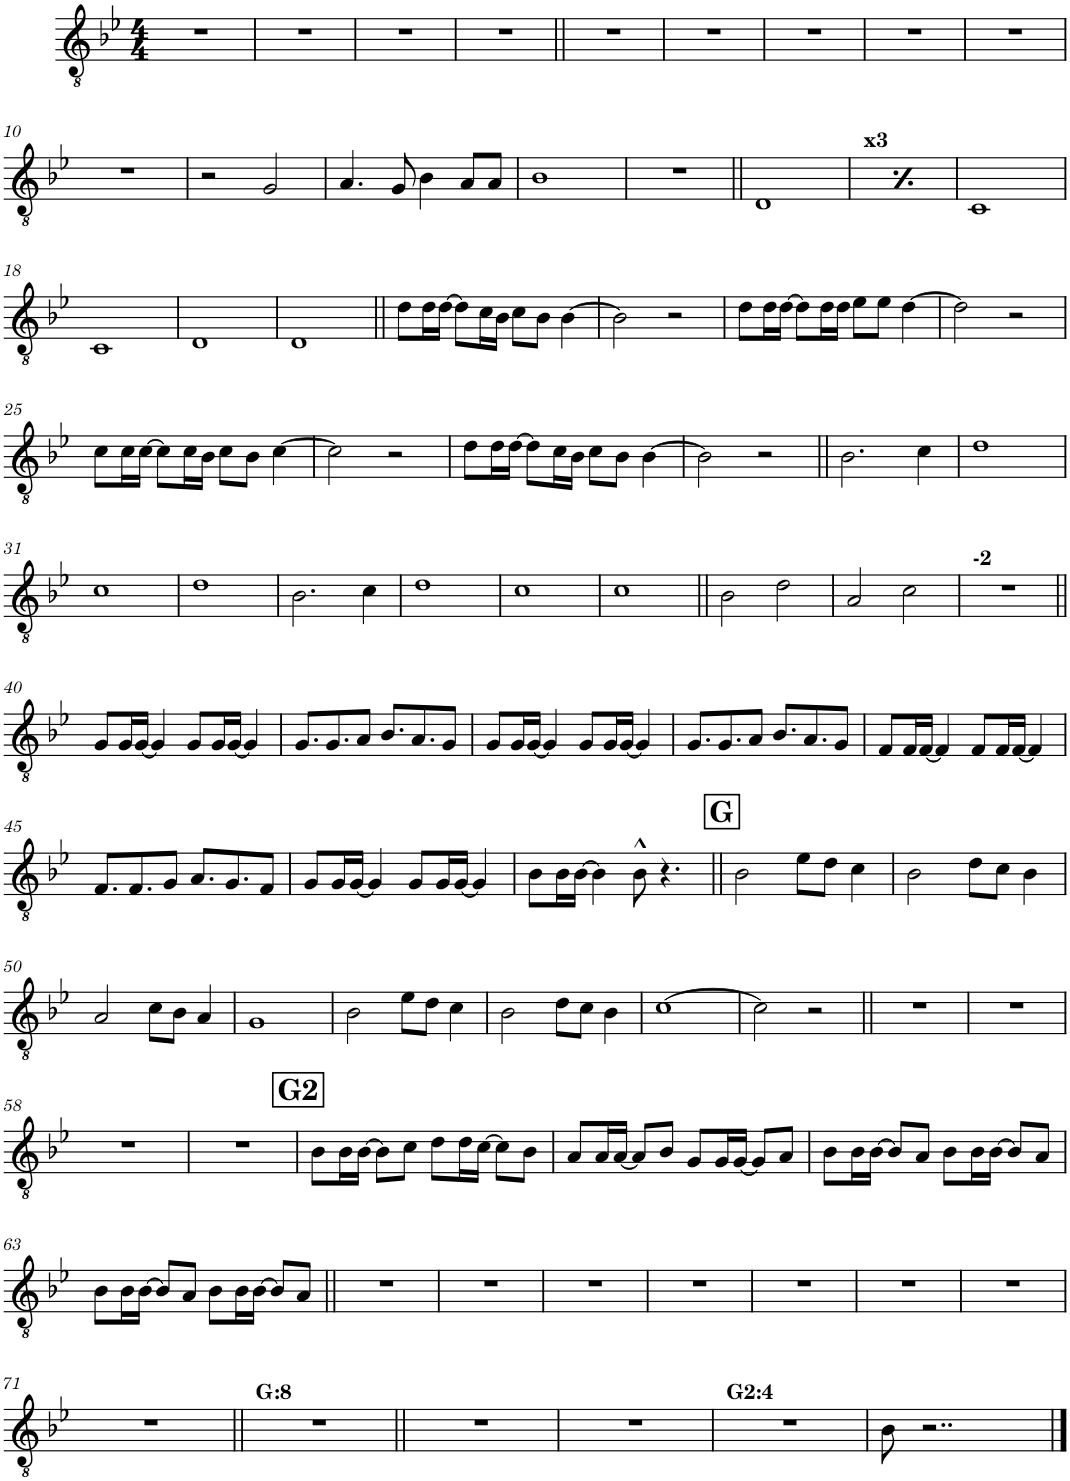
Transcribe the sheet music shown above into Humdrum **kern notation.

**kern
*part1
*staff1
*I"Trombone
*I'Tbn.
*clefGv2
*Trd1c2
*k[b-e-]
*M4/4
=1
1r
=2
1r
=3
1r
=4
1r
=5||
1r
=6
1r
=7
1r
=8
1r
=9
1r
!!LO:LB:g=z
=10
1r
=11
2r
2G/
=12
4.A/
8G/
4B-\
8A/L
8A/J
=13
1B-
=14
1r
=15||
1D
=16
1D
=17
1C
!!LO:LB:g=z
=18
1C
=19
1D
=20
1D
=21||
8d\L
16d\L
[16d\JJ
8d\L]
16c\L
16B-\JJ
8c\L
8B-\J
[4B-\
=22
2B-\]
2r
=23
8d\L
16d\L
[16d\JJ
8d\L]
16d\L
16d\JJ
8e-\L
8e-\J
[4d\
=24
2d\]
2r
!!LO:LB:g=z
=25
8c\L
16c\L
[16c\JJ
8c\L]
16c\L
16B-\JJ
8c\L
8B-\J
[4c\
=26
2c\]
2r
=27
8d\L
16d\L
[16d\JJ
8d\L]
16c\L
16B-\JJ
8c\L
8B-\J
[4B-\
=28
2B-\]
2r
=29||
2.B-\
4c\
=30
1d
!!LO:LB:g=z
=31
1c
=32
1d
=33
2.B-\
4c\
=34
1d
=35
1c
=36
1c
=37||
2B-\
2d\
=38
2A/
2c\
=39
!LO:TX:a:B:t=-2
1r
!!LO:LB:g=z
=40||
8G/L
16G/L
[16G/JJ
4G/]
8G/L
16G/L
[16G/JJ
4G/]
=41
8.G/L
8.G/
8A/J
8.B-/L
8.A/
8G/J
=42
8G/L
16G/L
[16G/JJ
4G/]
8G/L
16G/L
[16G/JJ
4G/]
=43
8.G/L
8.G/
8A/J
8.B-/L
8.A/
8G/J
=44
8F/L
16F/L
[16F/JJ
4F/]
8F/L
16F/L
[16F/JJ
4F/]
!!LO:LB:g=z
=45
8.F/L
8.F/
8G/J
8.A/L
8.G/
8F/J
=46
8G/L
16G/L
[16G/JJ
4G/]
8G/L
16G/L
[16G/JJ
4G/]
=47
8B-\L
16B-\L
[16B-\JJ
4B-\]
8B-^^\
4.r
!!LO:REH:place=s1:a:B:cj:fs=14:t=G
=48||
2B-\
8e-\L
8d\J
4c\
=49
2B-\
8d\L
8c\J
4B-\
!!LO:LB:g=z
=50
2A/
8c\L
8B-\J
4A/
=51
1G
=52
2B-\
8e-\L
8d\J
4c\
=53
2B-\
8d\L
8c\J
4B-\
=54
[1c
=55
2c\]
2r
=56||
1r
=57
1r
!!LO:LB:g=z
=58
1r
=59
1r
!!LO:REH:place=s1:a:B:cj:fs=14:t=G2
=60
8B-\L
16B-\L
[16B-\JJ
8B-\L]
8c\J
8d\L
16d\L
[16c\JJ
8c\L]
8B-\J
=61
8A/L
16A/L
[16A/JJ
8A/L]
8B-/J
8G/L
16G/L
[16G/JJ
8G/L]
8A/J
=62
8B-\L
16B-\L
[16B-\JJ
8B-/L]
8A/J
8B-\L
16B-\L
[16B-\JJ
8B-/L]
8A/J
!!LO:LB:g=z
=63
8B-\L
16B-\L
[16B-\JJ
8B-/L]
8A/J
8B-\L
16B-\L
[16B-\JJ
8B-/L]
8A/J
=64||
1r
=65
1r
=66
1r
=67
1r
=68
1r
=69
1r
=70
1r
!!LO:LB:g=z
=71
1r
=72||
!LO:TX:a:B:t=G&colon;8
1r
=73||
1r
=74
1r
=75
!LO:TX:a:B:t=G2&colon;4
1r
=76
8B-\
2..r
==
*-
